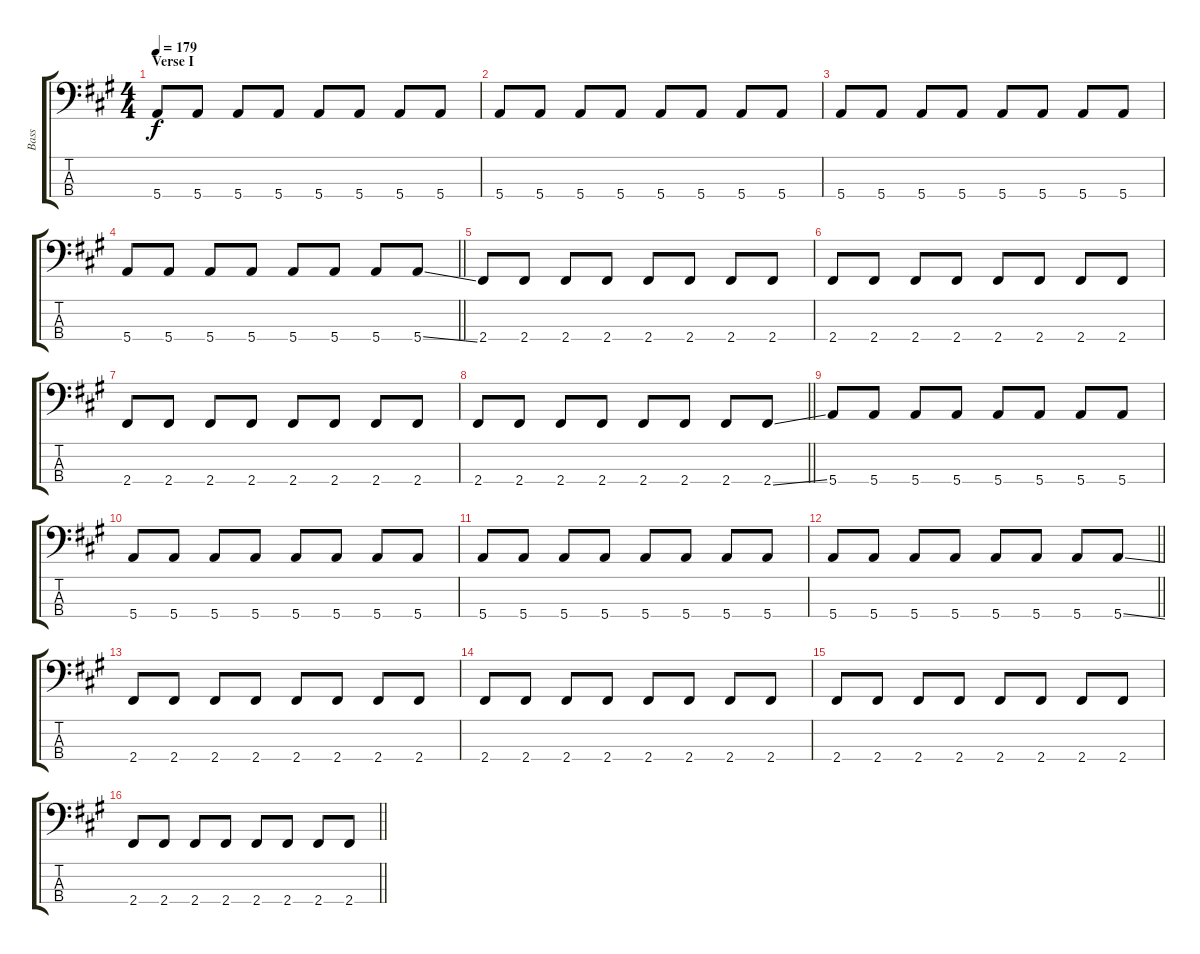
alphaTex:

\track ("Bass" "Bass") {instrument electricbasspick}
\staff {score tabs}
\tuning (G2 D2 A1 E1) {hide}
\ts (4 4)
\section ("" "Verse I")
\tempo 179
\clef f4
\ks a
5.4.8{dy f} 5.4.8 5.4.8 5.4.8 5.4.8 5.4.8 5.4.8 5.4.8 |
5.4.8 5.4.8 5.4.8 5.4.8 5.4.8 5.4.8 5.4.8 5.4.8 |
5.4.8 5.4.8 5.4.8 5.4.8 5.4.8 5.4.8 5.4.8 5.4.8 |
\barLineRight lightlight
5.4.8 5.4.8 5.4.8 5.4.8 5.4.8 5.4.8 5.4.8 5.4{ss}.8 |
2.4.8 2.4.8 2.4.8 2.4.8 2.4.8 2.4.8 2.4.8 2.4.8 |
2.4.8 2.4.8 2.4.8 2.4.8 2.4.8 2.4.8 2.4.8 2.4.8 |
2.4.8 2.4.8 2.4.8 2.4.8 2.4.8 2.4.8 2.4.8 2.4.8 |
\barLineRight lightlight
2.4.8 2.4.8 2.4.8 2.4.8 2.4.8 2.4.8 2.4.8 2.4{ss}.8 |
5.4.8 5.4.8 5.4.8 5.4.8 5.4.8 5.4.8 5.4.8 5.4.8 |
5.4.8 5.4.8 5.4.8 5.4.8 5.4.8 5.4.8 5.4.8 5.4.8 |
5.4.8 5.4.8 5.4.8 5.4.8 5.4.8 5.4.8 5.4.8 5.4.8 |
\barLineRight lightlight
5.4.8 5.4.8 5.4.8 5.4.8 5.4.8 5.4.8 5.4.8 5.4{ss}.8 |
2.4.8 2.4.8 2.4.8 2.4.8 2.4.8 2.4.8 2.4.8 2.4.8 |
2.4.8 2.4.8 2.4.8 2.4.8 2.4.8 2.4.8 2.4.8 2.4.8 |
2.4.8 2.4.8 2.4.8 2.4.8 2.4.8 2.4.8 2.4.8 2.4.8 |
\barLineRight lightlight
2.4.8 2.4.8 2.4.8 2.4.8 2.4.8 2.4.8 2.4.8 2.4{ss}.8
